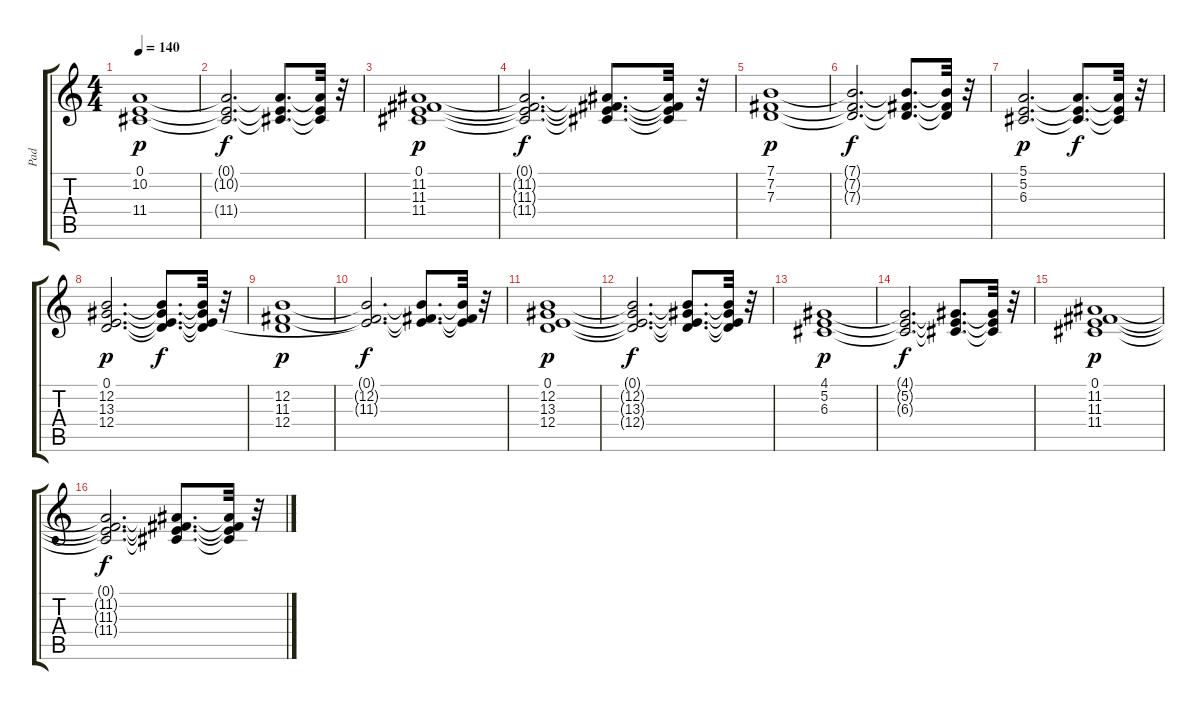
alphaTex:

\track ("Pad" "Pad") {instrument pad2warm}
\staff {score tabs}
\tuning (E4 B3 G3 D3 A2 E2) {hide}
\ts (4 4)
\tempo 140
\clef g2
\ks c
(0.1 10.2 11.4).1{dy p} |
(0.1{t} 10.2{t} 11.4{t}).2{d dy f} (0.1{t} 10.2{t} 11.4{t}).8{d} (0.1{t} 10.2{t} 11.4{t}).32 r.32 |
(0.1 11.2 11.3 11.4).1{dy p} |
(0.1{t} 11.2{t} 11.3{t} 11.4{t}).2{d dy f} (0.1{t} 11.2{t} 11.3{t} 11.4{t}).8{d} (0.1{t} 11.2{t} 11.3{t} 11.4{t}).32 r.32 |
(7.1 7.2 7.3).1{dy p} |
(7.1{t} 7.2{t} 7.3{t}).2{d dy f} (7.1{t} 7.2{t} 7.3{t}).8{d} (7.1{t} 7.2{t} 7.3{t}).32 r.32 |
(5.1 5.2 6.3).2{d dy p} (5.1{t} 5.2{t} 6.3{t}).8{d dy f} (5.1{t} 5.2{t} 6.3{t}).32 r.32 |
(0.1 12.2 13.3 12.4).2{d dy p} (0.1{t} 12.2{t} 13.3{t} 12.4{t}).8{d dy f} (0.1{t} 12.2{t} 13.3{t} 12.4{t}).32 r.32 |
(12.2 11.3 12.4).1{dy p} |
(0.1{t} 12.2{t} 11.3{t}).2{d dy f} (0.1{t} 12.2{t} 11.3{t}).8{d} (0.1{t} 12.2{t} 11.3{t}).32 r.32 |
(0.1 12.2 13.3 12.4).1{dy p} |
(0.1{t} 12.2{t} 13.3{t} 12.4{t}).2{d dy f} (0.1{t} 12.2{t} 13.3{t} 12.4{t}).8{d} (0.1{t} 12.2{t} 13.3{t} 12.4{t}).32 r.32 |
(4.1 5.2 6.3).1{dy p} |
(4.1{t} 5.2{t} 6.3{t}).2{d dy f} (4.1{t} 5.2{t} 6.3{t}).8{d} (4.1{t} 5.2{t} 6.3{t}).32 r.32 |
(0.1 11.2 11.3 11.4).1{dy p} |
(0.1{t} 11.2{t} 11.3{t} 11.4{t}).2{d dy f} (0.1{t} 11.2{t} 11.3{t} 11.4{t}).8{d} (0.1{t} 11.2{t} 11.3{t} 11.4{t}).32 r.32
